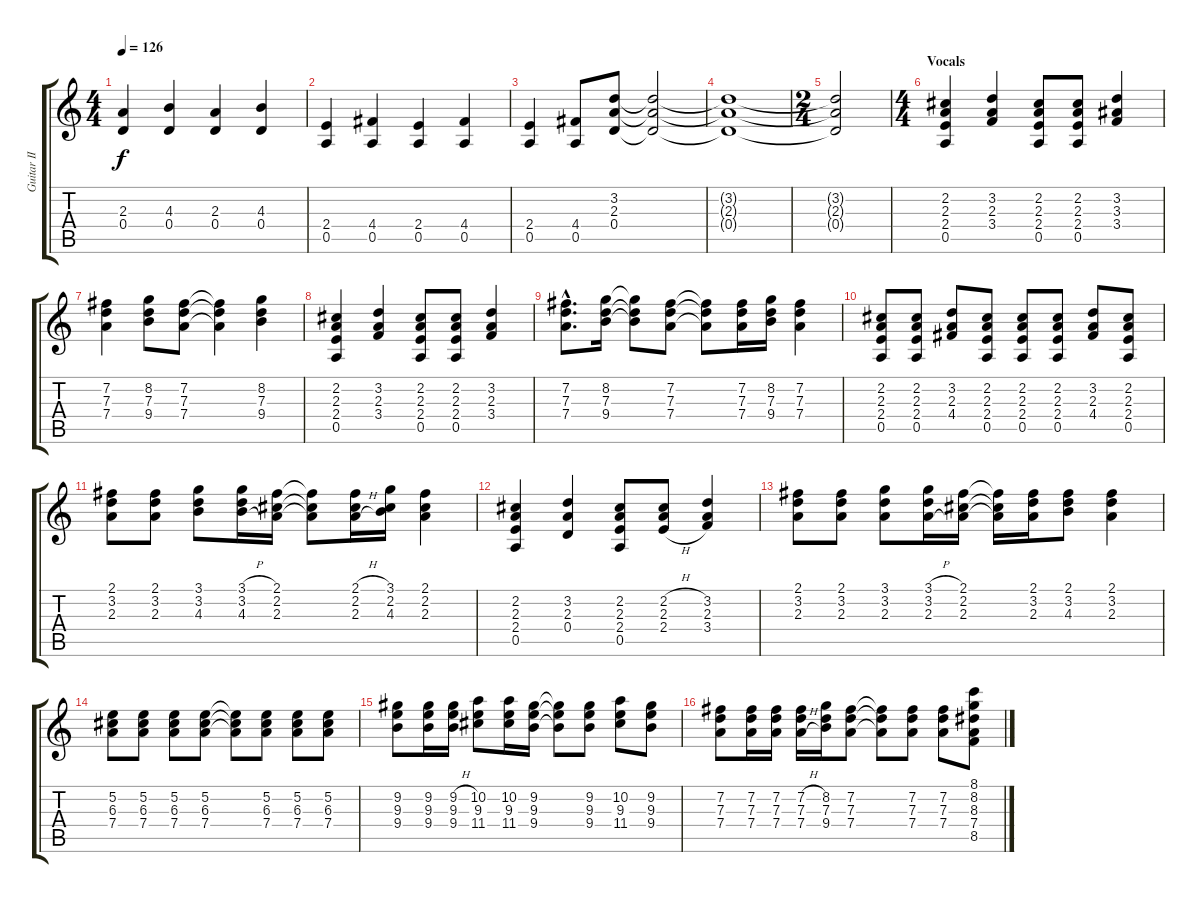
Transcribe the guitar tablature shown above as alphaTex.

\track ("Guitar II" "Guitar II") {instrument distortionguitar}
\staff {score tabs}
\tuning (E4 B3 G3 D3 A2 E2) {hide}
\ts (4 4)
\tempo 126
\clef g2
\ks c
(2.3 0.4).4{dy f} (4.3 0.4).4 (2.3 0.4).4 (4.3 0.4).4 |
(2.4 0.5).4 (4.4 0.5).4 (2.4 0.5).4 (4.4 0.5).4 |
(2.4 0.5).4 (4.4 0.5).8 (3.2 2.3 0.4).8 (3.2{t} 2.3{t} 0.4{t}).2 |
(3.2{t} 2.3{t} 0.4{t}).1 |
\ts (2 4)
(3.2{t} 2.3{t} 0.4{t}).2 |
\ts (4 4)
\section ("" "Vocals")
(2.2 2.3 2.4 0.5).4 (3.2 2.3 3.4).4 (2.2 2.3 2.4 0.5).8 (2.2 2.3 2.4 0.5).8 (3.2 3.3 3.4).4 |
(7.2 7.3 7.4).4 (8.2 7.3 9.4).8 (7.2 7.3 7.4).8 (7.2{t} 7.3{t} 7.4{t}).4 (8.2 7.3 9.4).4 |
(2.2 2.3 2.4 0.5).4 (3.2 2.3 3.4).4 (2.2 2.3 2.4 0.5).8 (2.2 2.3 2.4 0.5).8 (3.2 2.3 3.4).4 |
(7.2{hac} 7.3{hac} 7.4{hac}).8{d} (8.2 7.3 9.4).16 (8.2{t} 7.3{t} 9.4{t}).8 (7.2 7.3 7.4).8 (7.2{t} 7.3{t} 7.4{t}).8 (7.2 7.3 7.4).16 (8.2 7.3 9.4).16 (7.2 7.3 7.4).4 |
(2.2 2.3 2.4 0.5).8 (2.2 2.3 2.4 0.5).8 (3.2 2.3 4.4).8 (2.2 2.3 2.4 0.5).8 (2.2 2.3 2.4 0.5).8 (2.2 2.3 2.4 0.5).8 (3.2 2.3 4.4).8 (2.2 2.3 2.4 0.5).8 |
(2.1 3.2 2.3).8 (2.1 3.2 2.3).8 (3.1 3.2 4.3).8 (3.1{h} 3.2{h} 4.3{h}).16 (2.1 2.2 2.3).16 (2.1{t} 2.2{t} 2.3{t}).8 (2.1{h} 2.2{h} 2.3{h}).16 (3.1 2.2 4.3).16 (2.1 2.2 2.3).4 |
(2.2 2.3 2.4 0.5).4 (3.2 2.3 0.4).4 (2.2 2.3 2.4 0.5).8 (2.2{h} 2.3{h} 2.4{h}).8 (3.2 2.3 3.4).4 |
(2.1 3.2 2.3).8 (2.1 3.2 2.3).8 (3.1 3.2 2.3).8 (3.1{h} 3.2{h} 2.3{h}).16 (2.1 2.2 2.3).16 (2.1{t} 2.2{t} 2.3{t}).16 (2.1 3.2 2.3).16 (2.1 3.2 4.3).8 (2.1 3.2 2.3).4 |
(5.2 6.3 7.4).8 (5.2 6.3 7.4).8 (5.2 6.3 7.4).8 (5.2 6.3 7.4).8 (5.2{t} 6.3{t} 7.4{t}).8 (5.2 6.3 7.4).8 (5.2 6.3 7.4).8 (5.2 6.3 7.4).8 |
(9.2 9.3 9.4).8 (9.2 9.3 9.4).16 (9.2{h} 9.3{h} 9.4{h}).16 (10.2 9.3 11.4).8 (10.2 9.3 11.4).16 (9.2 9.3 9.4).16 (9.2{t} 9.3{t} 9.4{t}).8 (9.2 9.3 9.4).8 (10.2 9.3 11.4).8 (9.2 9.3 9.4).8 |
(7.2 7.3 7.4).8 (7.2 7.3 7.4).16 (7.2 7.3 7.4).16 (7.2{h} 7.3{h} 7.4{h}).16 (8.2 7.3 9.4).16 (7.2 7.3 7.4).8 (7.2{t} 7.3{t} 7.4{t}).8 (7.2 7.3 7.4).8 (7.2 7.3 7.4).8 (8.1 8.2 8.3 7.4 8.5).8
